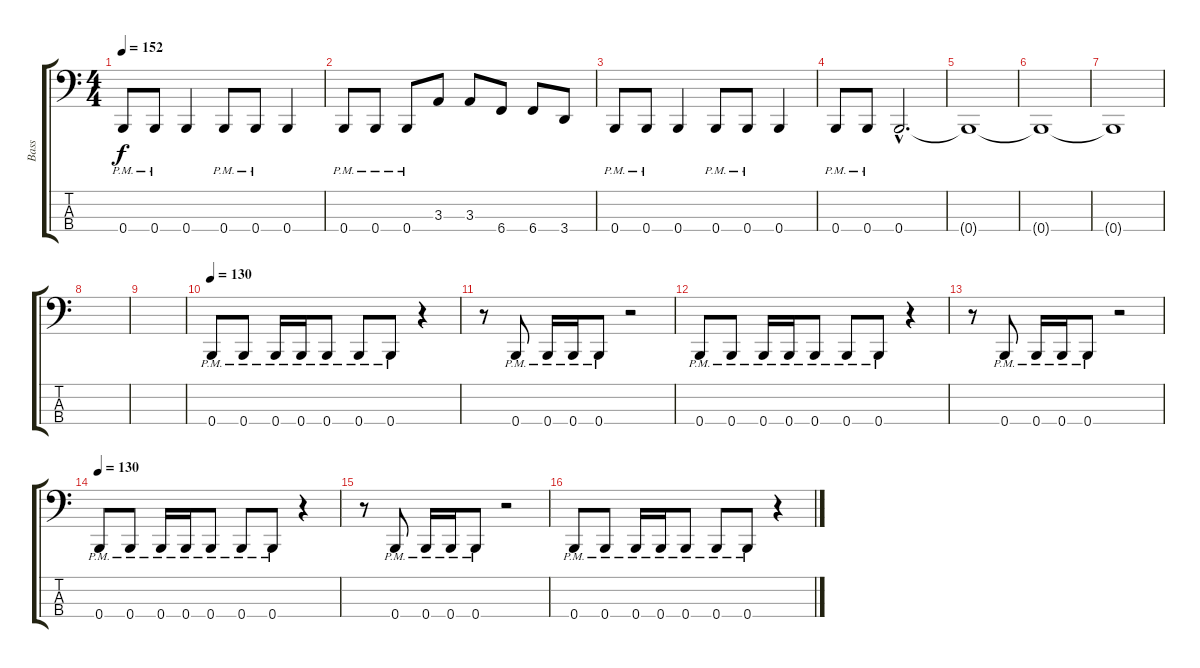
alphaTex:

\track ("Bass" "Bass") {instrument electricbasspick}
\staff {score tabs}
\tuning (E2 B1 Gb1 B0) {hide}
\ts (4 4)
\tempo 152
\clef f4
\ks c
0.4{pm}.8{dy f} 0.4{pm}.8 0.4.4 0.4{pm}.8 0.4{pm}.8 0.4.4 |
0.4{pm}.8 0.4{pm}.8 0.4{pm}.8 3.3.8 3.3.8 6.4.8 6.4.8 3.4.8 |
0.4{pm}.8 0.4{pm}.8 0.4.4 0.4{pm}.8 0.4{pm}.8 0.4.4 |
0.4{pm}.8 0.4{pm}.8 0.4{hac}.2{d} |
0.4{t}.1 |
0.4{t}.1{volume 0} |
0.4{t}.1 |
|
|
\tempo 130
0.4{pm}.8{volume 15} 0.4{pm}.8 0.4{pm}.16 0.4{pm}.16 0.4{pm}.8 0.4{pm}.8 0.4{pm}.8 r.4 |
r.8 0.4{pm}.8 0.4{pm}.16 0.4{pm}.16 0.4{pm}.8 r.2 |
0.4{pm}.8 0.4{pm}.8 0.4{pm}.16 0.4{pm}.16 0.4{pm}.8 0.4{pm}.8 0.4{pm}.8 r.4 |
r.8 0.4{pm}.8 0.4{pm}.16 0.4{pm}.16 0.4{pm}.8 r.2 |
\tempo 130
0.4{pm}.8 0.4{pm}.8 0.4{pm}.16 0.4{pm}.16 0.4{pm}.8 0.4{pm}.8 0.4{pm}.8 r.4 |
r.8 0.4{pm}.8 0.4{pm}.16 0.4{pm}.16 0.4{pm}.8 r.2 |
0.4{pm}.8 0.4{pm}.8 0.4{pm}.16 0.4{pm}.16 0.4{pm}.8 0.4{pm}.8 0.4{pm}.8 r.4
